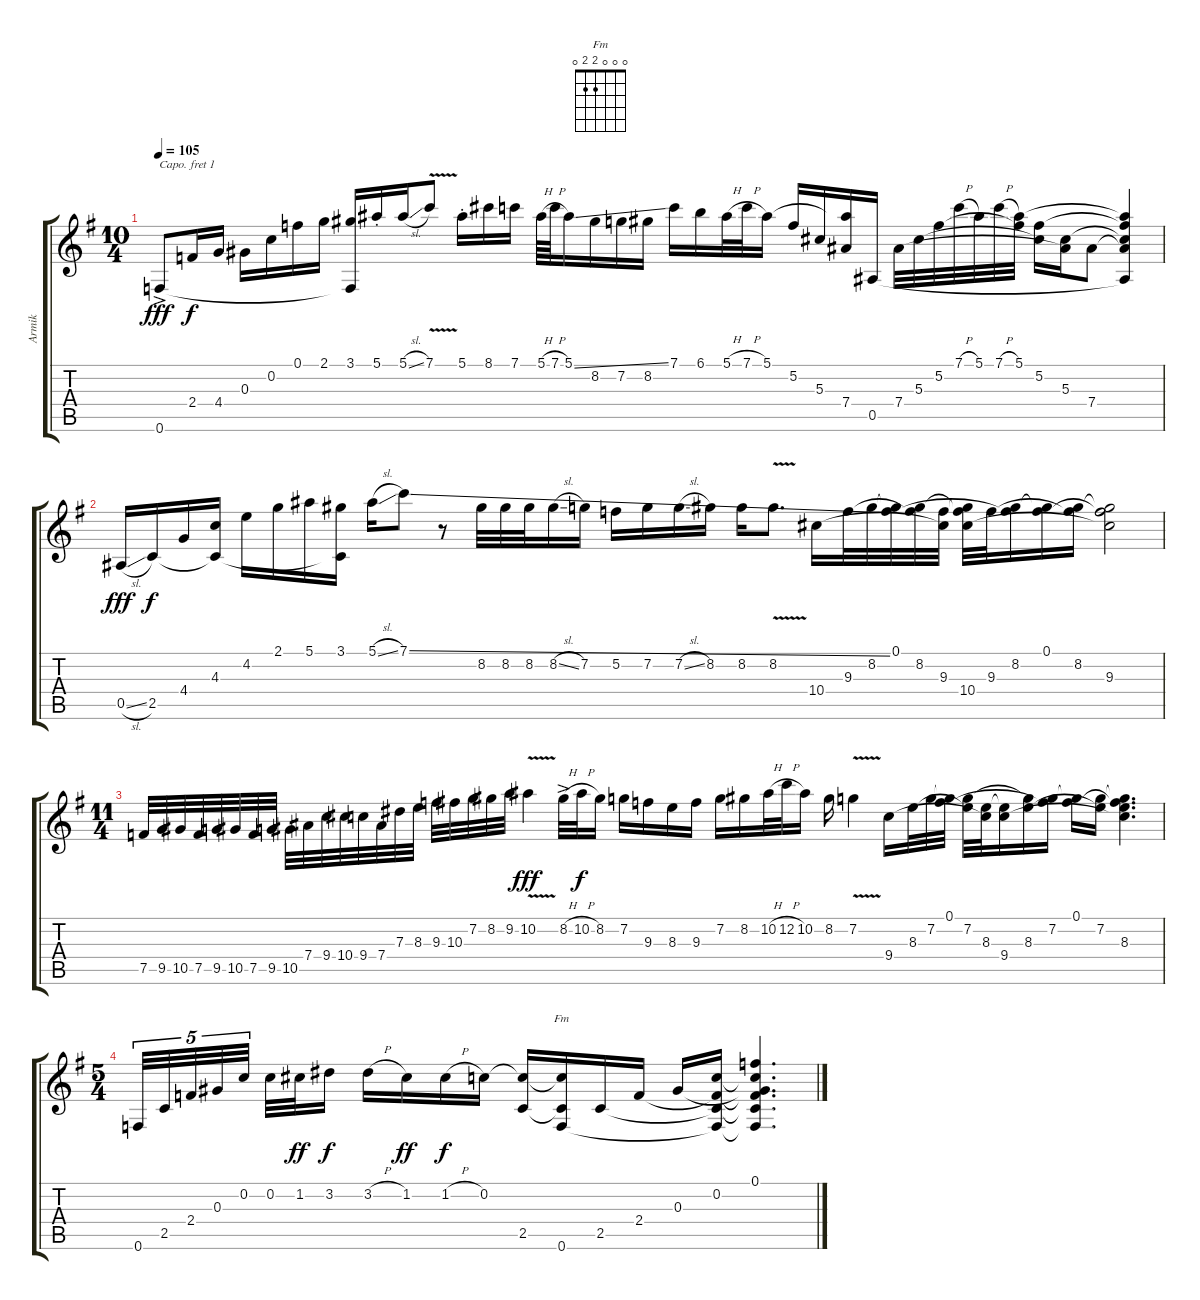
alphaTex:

\track ("Armik" "Armik") {instrument acousticguitarnylon}
\staff {score tabs}
\capo 1
\tuning (E4 B3 G3 D3 A2 E2) {hide}
\chord ("Fm" 0 0 0 2 2 0)
\ts (10 4)
\tempo 105
\clef g2
\ks eminor
0.6{ac}.8{dy fff} 2.4.16{dy f} 4.4.16 0.3.16 0.2.16 0.1.16 2.1.16 (3.1 0.6{t}).16 5.1{st}.16 5.1{sl}.16 7.1{v}.8 5.1{st}.16 8.1.16 7.1.16 5.1{h}.64 7.1{h}.64 5.1{ss}.16 8.2.16 7.2.16 8.2.16 7.1.16 6.1.16 5.1{h}.32 7.1{h}.32 5.1.16 5.2.16 5.3.16 (5.1{t} 7.4).16 0.5.16 7.4.32 5.3.32 5.2.32 7.1{h}.32 5.1.32 7.1{h}.32 (5.1 5.2{t}).32 (5.2 5.3{t}).16 (5.3 7.4{t}).16 7.4.8 (5.1{t} 5.2{t} 5.3{t} 7.4{t} 0.5{t}).4 |
0.5{sl}.16{dy fff} 2.5.16{dy f} 4.4.16 (4.3 2.5{t}).16 4.2.16 2.1.16 5.1.16 (3.1 2.5{t}).16 5.1{sl}.16 7.1{ss}.8 r.8 8.2.32 8.2.32 8.2.32 8.2{sl}.16 7.2.16 5.2.16 7.2.16 7.2{sl}.16 8.2.16 8.2.16 8.2{v}.8{d} 10.4.16 9.3.32 8.2.32 (0.1 8.2{t}).32 (8.2 9.3{t}).32 (9.3 10.4{t}).32 (8.2{t} 9.3{t} 10.4).32 9.3.32 (0.1{t} 8.2).16 (0.1 8.2{t}).16 (8.2 9.3{t}).16 (0.1{t} 8.2{t} 9.3 10.4{t}).2 |
\ts (11 4)
7.5.32 9.5.32 10.5.32 7.5.32 9.5.32 10.5.32 7.5.32 9.5.32 10.5.32 7.4.32 9.4.32 10.4.32 9.4.32 7.4.32 7.3.32 8.3.32 9.3.32 10.3.32 7.2.32 8.2.32 9.2.32 10.2{v}.4{dy fff} 8.2{h ac}.32 10.2{h}.32{dy f} 8.2.16 7.2.16 9.3.16 8.3.16 9.3.16 7.2.16 8.2.16 10.2{h}.32 12.2{h}.32 10.2.16 8.2.16 7.2{v}.4 9.4.16 8.3.32 7.2.32 (0.1 7.2{t}).32 (7.2 8.3{t}).32 (8.3 9.4{t}).32 (8.3{t} 9.4).16 (7.2{t} 8.3).16 (0.1{t} 7.2).16 (0.1 7.2{t}).16 (7.2 8.3{t}).16 (0.1{t} 7.2{t} 8.3 9.4{t}).4{d} |
\ts (5 4)
0.6.32{tu (5 4)} 2.5.32{tu (5 4)} 2.4.32{tu (5 4)} 0.3.32{tu (5 4)} 0.2.32{tu (5 4) beam splitsecondary} 0.2.32 1.2.32{dy ff} 3.2.16{dy f} 3.2{h}.16 1.2.16{dy ff} 1.2{h}.16{dy f} 0.2.16 (0.2{t} 2.5).16 (0.2{t} 2.5{t} 0.6).16{ch "Fm"} 2.5.16 2.4.16 0.3.16 (0.2 2.4{t} 2.5{t} 0.6{t}).16 (0.1 0.2{t} 0.3{t} 2.4{t} 2.5{t} 0.6{t}).4{d}
